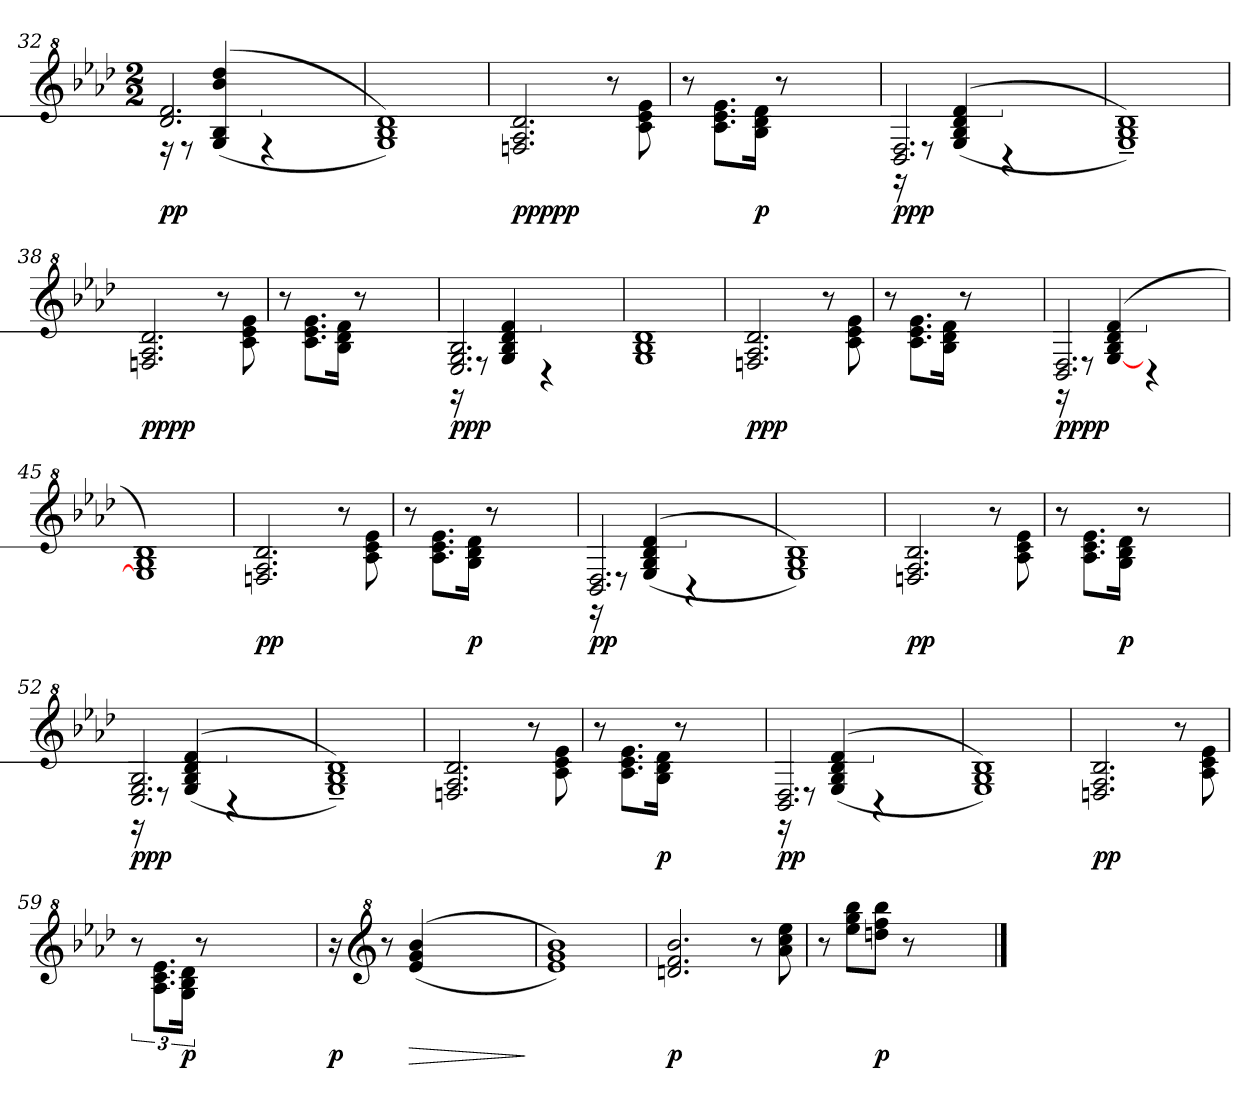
**kern	**dynam
*part1	*part1
*staff1	*staff1
!!LO:PB:g=z
*clefG^2	*
*k[b-e-a-d-]	*
*M2/2	*
=32	=32
*^	*
!	!	!LO:DY:b
!	!	!LO:DY:n=1:b
2.b-/ 2.dd-/	16r	p p
.	8r	.
.	(<(<4e-/ 4g/ 4bb-/ 4ddd-/	.
!	!LO:N:vis=2.	!
.	16%9r	.
4ryy	.	.
*v	*v	*
=33	=33
1e- 1g 1b-))	.
=34	=34
!	!LO:DY:b
!	!LO:DY:n=1:b
!	!LO:DY:n=2:b
!	!LO:DY:n=3:b
!	!LO:DY:n=4:b
2.dn/ 2.f/ 2.b-/	p p p p p
8r	.
8a-\ 8cc\ 8ee-\	.
=35	=35
8r	.
8.a-\ 8.cc\ 8.ee-\L	.
!	!LO:DY:b
16g\ 16b-\ 16dd-\Jk	p
8r	.
2ryy	.
=36	=36
*^	*
!	!	!LO:DY:b
!	!	!LO:DY:n=1:b
!	!	!LO:DY:n=2:b
2.B-/ 2.d-/	16r	p p p
.	8r	.
.	(<(<4e-/ 4g/ 4b-/ 4dd-/	.
!	!LO:N:vis=2.	!
.	16%9r	.
4ryy	.	.
*v	*v	*
=37	=37
1e-~ 1g~ 1b-~))	.
=38	=38
!	!LO:DY:b
!	!LO:DY:n=1:b
!	!LO:DY:n=2:b
!	!LO:DY:n=3:b
2.dn/ 2.f/ 2.b-/	p p p p
8r	.
8a-\ 8cc\ 8ee-\	.
=39	=39
8r	.
8.a-\ 8.cc\ 8.ee-\L	.
16g\ 16b-\ 16dd-\Jk	.
8r	.
2ryy	.
=40	=40
*^	*
!	!	!LO:DY:b
!	!	!LO:DY:n=1:b
!	!	!LO:DY:n=2:b
2.c/ 2.e-/ 2.g/	16r	p p p
.	8r	.
.	4e-/ 4g/ 4b-/ 4dd-/	.
!	!LO:N:vis=2.	!
.	16%9r	.
4ryy	.	.
*v	*v	*
!!LO:LB:g=z
=41	=41
1e- 1g 1b-	.
=42	=42
!	!LO:DY:b
!	!LO:DY:n=1:b
!	!LO:DY:n=2:b
2.dn/ 2.f/ 2.b-/	p p p
8r	.
8a-\ 8cc\ 8ee-\	.
=43	=43
8r	.
8.a-\ 8.cc\ 8.ee-\L	.
16g\ 16b-\ 16dd-\Jk	.
8r	.
2ryy	.
=44	=44
*^	*
!	!	!LO:DY:b
!	!	!LO:DY:n=1:b
!	!	!LO:DY:n=2:b
!	!	!LO:DY:n=3:b
2.B-/ 2.d-/	16r	p p p p
.	8r	.
.	(<[4e-/ 4g/ 4b-/ 4dd-/	.
!	!LO:N:vis=2.	!
.	16%9r	.
4ryy	.	.
=45	=45	=45
1ryy	1e-] 1g 1b-)	.
=46	=46	=46
!	!	!LO:DY:b
!	!	!LO:DY:n=1:b
*v	*v	*
2.dn/ 2.f/ 2.b-/	p p
8r	.
8a-\ 8cc\ 8ee-\	.
=47	=47
8r	.
8.a-\ 8.cc\ 8.ee-\L	.
!	!LO:DY:b
16g\ 16b-\ 16dd-\Jk	p
8r	.
2ryy	.
=48	=48
*^	*
!	!	!LO:DY:b
!	!	!LO:DY:n=1:b
2.B-/ 2.d-/	16r	p p
.	8r	.
.	(<(<4e-/ 4g/ 4b-/ 4dd-/	.
!	!LO:N:vis=2.	!
.	16%9r	.
4ryy	.	.
*v	*v	*
=49	=49
1e- 1g 1b-))	.
=50	=50
!	!LO:DY:b
!	!LO:DY:n=1:b
2.dn/ 2.f/ 2.b-/	p p
8r	.
8a-\ 8cc\ 8ee-\	.
!!LO:LB:g=z
=51	=51
8r	.
8.a-\ 8.cc\ 8.ee-\L	.
!	!LO:DY:b
16g\ 16b-\ 16dd-\Jk	p
8r	.
2ryy	.
=52	=52
*^	*
!	!	!LO:DY:b
!	!	!LO:DY:n=1:b
!	!	!LO:DY:n=2:b
2.c/ 2.e-/ 2.g/	16r	p p p
.	8r	.
.	(<(<4e-/ 4g/ 4b-/ 4dd-/	.
!	!LO:N:vis=2.	!
.	16%9r	.
4ryy	.	.
*v	*v	*
=53	=53
1e-~ 1g~ 1b-~))	.
=54	=54
2.dn/ 2.f/ 2.b-/	.
8r	.
8a-\ 8cc\ 8ee-\	.
=55	=55
8r	.
8.a-\ 8.cc\ 8.ee-\L	.
!	!LO:DY:b
16g\ 16b-\ 16dd-\Jk	p
8r	.
2ryy	.
=56	=56
*^	*
!	!	!LO:DY:b
!	!	!LO:DY:n=1:b
2.B-/ 2.d-/	16r	p p
.	8r	.
.	(<(<4e-/ 4g/ 4b-/ 4dd-/	.
!	!LO:N:vis=2.	!
.	16%9r	.
4ryy	.	.
*v	*v	*
=57	=57
1e- 1g 1b-))	.
=58	=58
!	!LO:DY:b
!	!LO:DY:n=1:b
2.dn/ 2.f/ 2.b-/	p p
8r	.
8a-\ 8cc\ 8ee-\	.
=59	=59
12r	.
12.a-\ 12.cc\ 12.ee-\L	.
!	!LO:DY:b
24g\ 24b-\ 24dd-\Jk	p
8r	.
2ryy	.
8ryy	.
!!LO:LB:g=z
=60	=60
!	!LO:DY:b
16r	p
*clefG^2	*
8r	.
!	!LO:HP:b
(<(<4ee-/ 4gg/ 4bb-/	>
2ryy	.
16ryy	.
.	]
=61	=61
1ee- 1gg 1bb-))	.
=62	=62
!	!LO:DY:b
2.ddn/ 2.ff/ 2.bb-/	p
8r	.
8aa-\ 8ccc\ 8eee-\	.
=63	=63
8r	.
8eee-\ 8ggg\ 8bbb-\L	.
!	!LO:DY:b
8dddn\ 8fff\ 8bbb-\J	p
8r	.
2ryy	.
==	==
*-	*-
